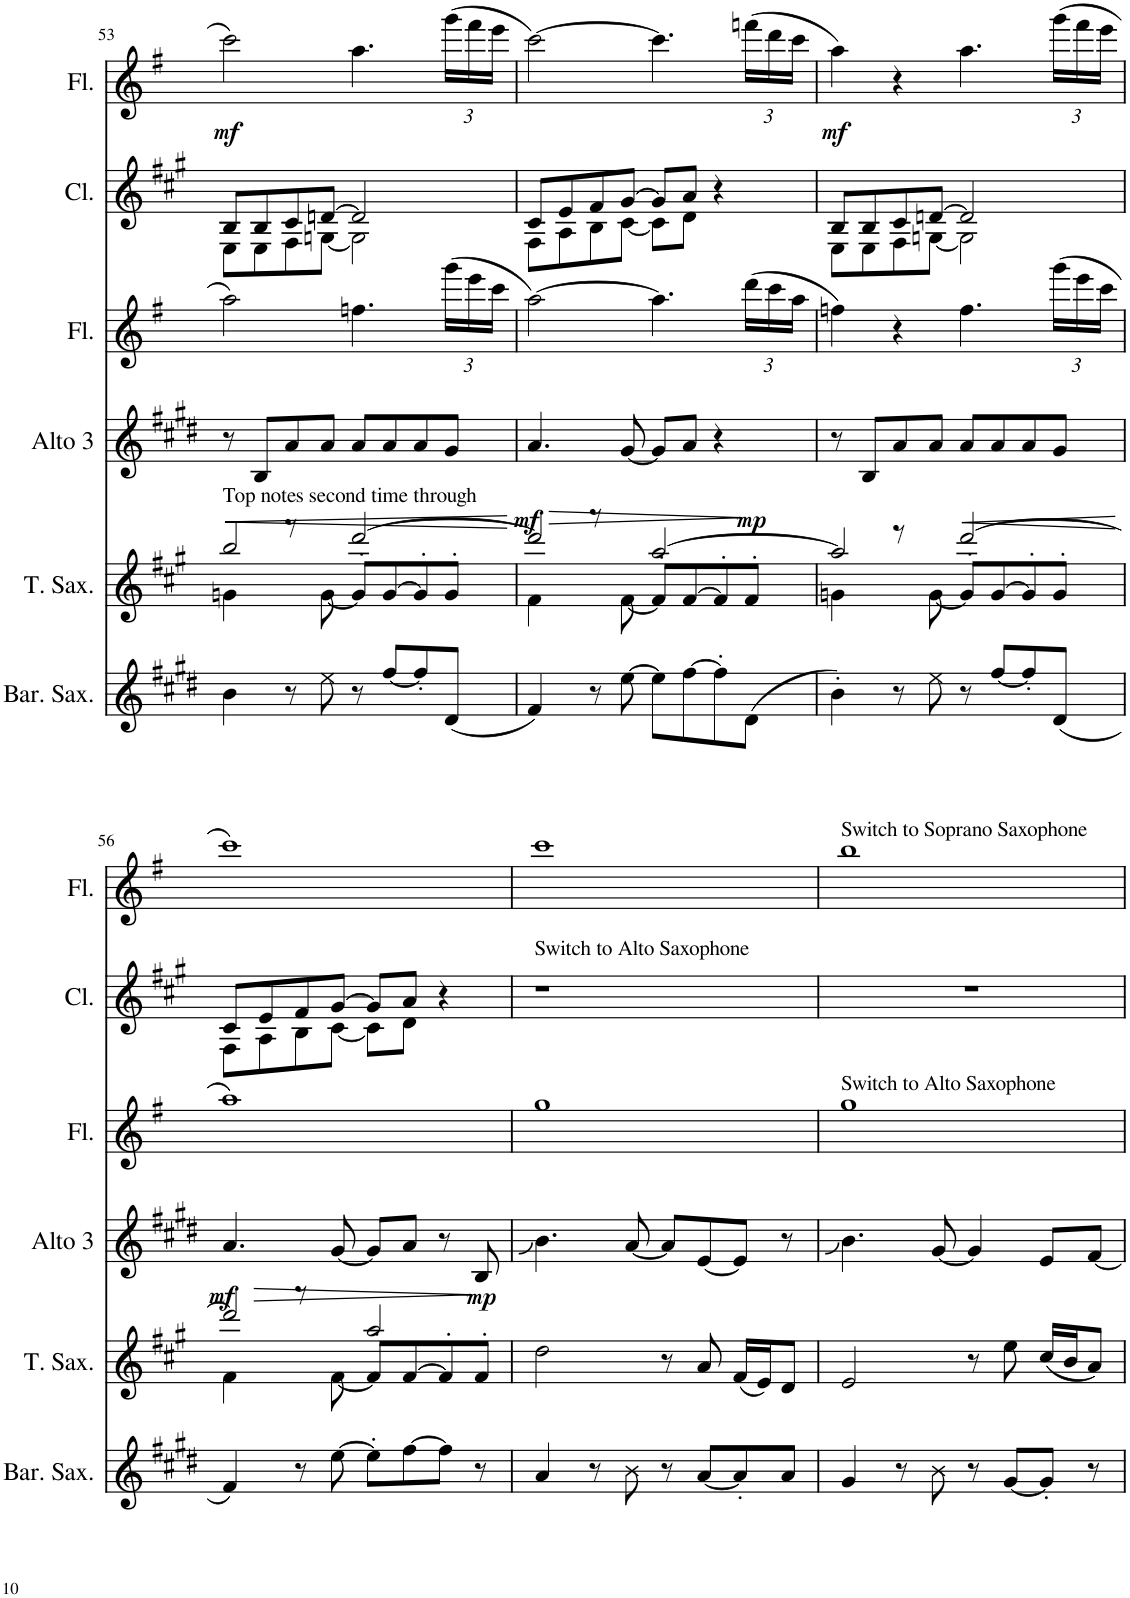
**kern	**kern	**dynam	**kern	**kern	**kern	**dynam	**kern
*part6	*part5	*part5	*part4	*part3	*part2	*part2	*part1
*staff6	*staff5	*staff5	*staff4	*staff3	*staff2	*staff2	*staff1
*I"Baritone Saxophone	*I"Tenor Saxophone	*	*I"Alto Sax 3	*I"Alto Sax 2	*I"Alto Saxophone	*	*I"Soprano Saxophone
*I'Bar. Sax.	*I'T. Sax.	*	*I'Alto 3	*I'Alto 2	*I'A. Sax.	*	*I'S. Sax.
!!LO:PB:g=z
*clefG2	*clefG2	*	*clefG2	*clefG2	*clefG2	*	*clefG2
*Trd12c21	*Trd8c14	*	*Trd5c9	*Trd5c9	*Trd1c2	*	*Trd1c2
*k[f#c#g#d#]	*k[f#c#g#]	*	*k[f#c#g#d#]	*k[f#]	*k[f#c#g#]	*	*k[f#]
*M4/4	*M4/4	*	*M4/4	*M4/4	*M4/4	*	*M4/4
=53	=53	=53	=53	=53	=53	=53	=53
!	!LO:TX:a:t=Top notes second time through	!	!	!	!	!	!
!	!	!LO:HP:b	!	!	!	!LO:DY:a	!
*	*^	*	*	*	*^	*	*
4b\	4gn\	2bb/	<	8r	2aa\	8E\L	8B/L	mf	2ccc\
.	.	.	.	8B/L	.	8E\	8B/	.	.
8r	8r	.	.	8a/	.	8F#\	8c#/	.	.
8ee\	[8g\	.	.	8a/J	.	[8Gn\J	[8dn/J	.	.
8r	8g'/L]	[2ddd/	.	8a/L	4.ffn\	2G\]	2d/]	.	4.aa\
[8ff#/L	[8g/	.	.	8a/	.	.	.	.	.
8ff#'/]	8g'/]	.	.	8a/	.	.	.	.	.
*	*	*	*	*	*Xbrackettup	*	*	*	*Xbrackettup
(8d#/J	8g'/J	.	.	8g#/J	(24ggg\LL	.	.	.	(24ggg\LL
.	.	.	.	.	24eee\	.	.	.	24fff#\
.	.	.	.	.	24ccc\JJ	.	.	.	24eee\JJ
*	*v	*v	*	*	*	*v	*v	*	*
.	.	[	.	.	.	.	.
=54	=54	=54	=54	=54	=54	=54	=54
*	*^	*	*	*	*^	*	*
!	!	!	!LO:DY:a	!	!	!	!	!	!
4f#/)	4f#\	2ddd/]	mf	4.a/	[2aa\)	8F#\L	8c#/L	.	[2ccc\)
.	.	.	.	.	.	8A\	8e/	.	.
!	!	!	!LO:HP:b	!	!	!	!	!	!
8r	8r	.	>	.	.	8B\	8f#/	.	.
[8ee\	[8f#\	.	.	[8g#/	.	[8c#\J	[8g#/J	.	.
8ee\L]	8f#'/L]	[2aa/	.	8g#/L]	4.aa\]	8c#\L]	8g#/L]	.	4.ccc\]
[8ff#\	[8f#/	.	.	8a/J	.	8d\J	8a/J	.	.
8ff#'\]	8f#'/]	.	.	4r	.	4r	4ryy	.	.
!	!	!	!LO:DY:n=1:a	!	!	!	!	!	!
(8d#\J	8f#'/J	.	] mp	.	(24ddd\LL	.	.	.	(24fffn\LL
.	.	.	.	.	24ccc\	.	.	.	24ddd\
.	.	.	.	.	24aa\JJ	.	.	.	24ccc\JJ
=55	=55	=55	=55	=55	=55	=55	=55	=55	=55
!	!	!	!	!	!	!	!	!LO:DY:a	!
4b'\)	4gn\	2aa/]	.	8r	4ffn\)	8E\L	8B/L	mf	4aa\)
.	.	.	.	8B/L	.	8E\	8B/	.	.
8r	8r	.	.	8a/	4r	8F#\	8c#/	.	4r
8ee\	[8g\	.	.	8a/J	.	[8Gn\J	[8dn/J	.	.
!	!	!	!LO:HP:b	!	!	!	!	!	!
8r	8g'/L]	[2ddd/	<	8a/L	4.ff\	2G\]	2d/]	.	4.aa\
[8ff#/L	[8g/	.	.	8a/	.	.	.	.	.
8ff#'/]	8g'/]	.	.	8a/	.	.	.	.	.
(8d#/J	8g'/J	.	.	8g#/J	(24ggg\LL	.	.	.	(24ggg\LL
.	.	.	.	.	24eee\	.	.	.	24fff#\
.	.	.	.	.	24ccc\JJ	.	.	.	24eee\JJ
*	*v	*v	*	*	*	*v	*v	*	*
.	.	[	.	.	.	.	.
!!LO:LB:g=z
=56	=56	=56	=56	=56	=56	=56	=56
*	*^	*	*	*	*^	*	*
!	!	!	!LO:DY:a	!	!	!	!	!	!
4f#/)	4f#\	2ddd/]	mf	4.a/	1aa)	8F#\L	8c#/L	.	1ccc)
.	.	.	.	.	.	8A\	8e/	.	.
!	!	!	!LO:HP:b	!	!	!	!	!	!
8r	8r	.	>	.	.	8B\	8f#/	.	.
[8ee\	[8f#\	.	.	[8g#/	.	[8c#\J	[8g#/J	.	.
8ee'\L]	8f#'/L]	2aa/	.	8g#/L]	.	8c#\L]	8g#/L]	.	.
[8ff#\	[8f#/	.	.	8a/J	.	8d\J	8a/J	.	.
8ff#\J]	8f#'/]	.	.	8r	.	4r	4ryy	.	.
!	!	!	!LO:DY:n=1:a	!	!	!	!	!	!
8r	8f#'/J	.	] mp	8B/	.	.	.	.	.
*	*v	*v	*	*	*	*v	*v	*	*
=57	=57	=57	=57	=57	=57	=57	=57
!	!	!	!	!	!LO:TX:a:t=Switch to Alto Saxophone	!	!
4a/	2dd\	.	4.b\	1gg	1r	.	1ccc
8r	.	.	.	.	.	.	.
8b\	.	.	[8a/	.	.	.	.
8r	8r	.	8a/L]	.	.	.	.
[8a/L	8a/	.	[8e/	.	.	.	.
8a'/]	(16f#/LL	.	8e/J]	.	.	.	.
.	16e/J)	.	.	.	.	.	.
8a/J	8d/J	.	8r	.	.	.	.
=58	=58	=58	=58	=58	=58	=58	=58
!	!	!	!	!	!	!	!LO:TX:a:t=Switch to Soprano Saxophone
!	!	!	!	!LO:TX:a:t=Switch to Alto Saxophone	!	!	!
4g#/	2e/	.	4.b\	1gg	1r	.	1bb
8r	.	.	.	.	.	.	.
8b\	.	.	[8g#/	.	.	.	.
8r	8r	.	4g#/]	.	.	.	.
[8g#/L	8ee\	.	.	.	.	.	.
8g#'/J]	(16cc#/LL	.	8e/L	.	.	.	.
.	16b/J	.	.	.	.	.	.
8r	8a/J)	.	[8f#/J	.	.	.	.
=	=	=	=	=	=	=	=
*-	*-	*-	*-	*-	*-	*-	*-
